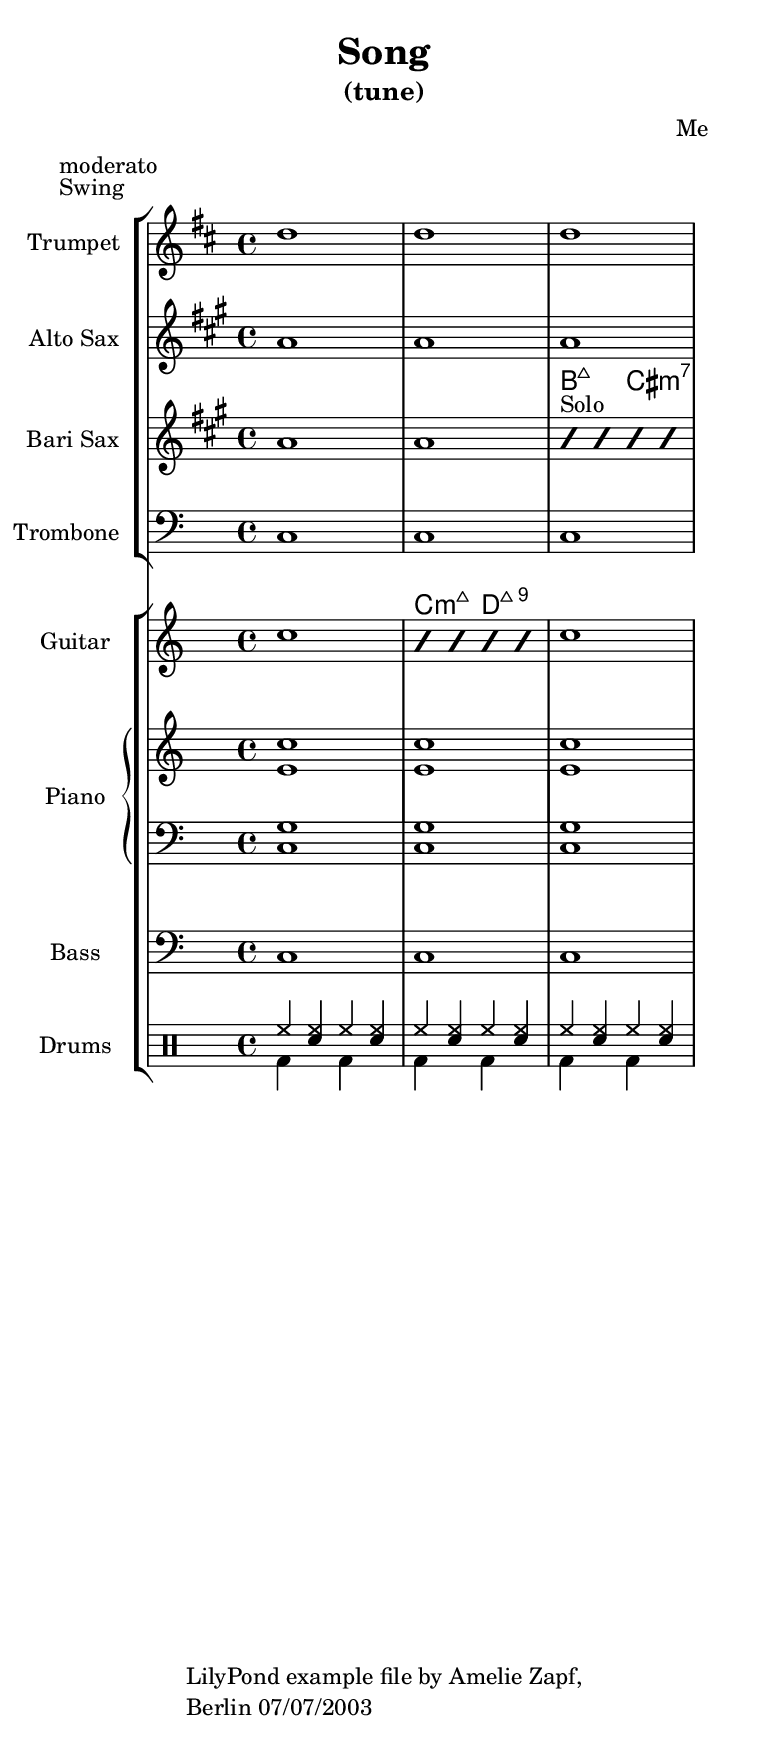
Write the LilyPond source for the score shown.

%% DO NOT EDIT this file manually; it is automatically
%% generated from LSR http://lsr.di.unimi.it
%% Make any changes in LSR itself, or in Documentation/snippets/new/ ,
%% and then run scripts/auxiliar/makelsr.py
%%
%% This file is in the public domain.
\version "2.18.0"

\header {
  lsrtags = "fretted-strings, keyboards, percussion, real-music, template"

  texidoc = "
This is quite an advanced template, for a jazz ensemble. Note that all
instruments are notated in @code{\\key c \\major}. This refers to the
key in concert pitch; the key will be automatically transposed if the
music is within a @code{\\transpose} section.

"
  doctitle = "Jazz combo template"
} % begin verbatim

\header {
  title = "Song"
  subtitle = "(tune)"
  composer = "Me"
  meter = "moderato"
  piece = "Swing"
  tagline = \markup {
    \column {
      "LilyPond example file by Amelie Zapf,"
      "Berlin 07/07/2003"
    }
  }
}
% To make the example display in the documentation
\paper {
  paper-width = 130
}
%#(set-global-staff-size 16)
\include "english.ly"

%%%%%%%%%%%% Some macros %%%%%%%%%%%%%%%%%%%

sl = {
  \override NoteHead.style = #'slash
  \hide Stem
}
nsl = {
  \revert NoteHead.style
  \undo \hide Stem
}
crOn = \override NoteHead.style = #'cross
crOff = \revert NoteHead.style

%% insert chord name style stuff here.

jazzChords = { }

%%%%%%%%%%%% Keys'n'thangs %%%%%%%%%%%%%%%%%

global = { \time 4/4 }

Key = { \key c \major }

% ############ Horns ############

% ------ Trumpet ------
trpt = \transpose c d \relative c'' {
  \Key
  c1 | c | c |
}
trpHarmony = \transpose c' d {
  \jazzChords
}
trumpet = {
  \global
  \set Staff.instrumentName = #"Trumpet"
  \clef treble
  <<
    \trpt
  >>
}

% ------ Alto Saxophone ------
alto = \transpose c a \relative c' {
  \Key
  c1 | c | c |
}
altoHarmony = \transpose c' a {
  \jazzChords
}
altoSax = {
  \global
  \set Staff.instrumentName = #"Alto Sax"
  \clef treble
  <<
    \alto
  >>
}

% ------ Baritone Saxophone ------
bari = \transpose c a' \relative c {
  \Key
  c1
  c1
  \sl
  d4^"Solo" d d d
  \nsl
}
bariHarmony = \transpose c' a \chordmode {
  \jazzChords s1 s d2:maj e:m7
}
bariSax = {
  \global
  \set Staff.instrumentName = #"Bari Sax"
  \clef treble
  <<
    \bari
  >>
}

% ------ Trombone ------
tbone = \relative c {
  \Key
  c1 | c | c
}
tboneHarmony = \chordmode {
  \jazzChords
}
trombone = {
  \global
  \set Staff.instrumentName = #"Trombone"
  \clef bass
  <<
    \tbone
  >>
}

% ############ Rhythm Section #############

% ------ Guitar ------
gtr = \relative c'' {
  \Key
  c1
  \sl
  b4 b b b
  \nsl
  c1
}
gtrHarmony = \chordmode {
  \jazzChords
  s1 c2:min7+ d2:maj9
}
guitar = {
  \global
  \set Staff.instrumentName = #"Guitar"
  \clef treble
  <<
    \gtr
  >>
}

%% ------ Piano ------
rhUpper = \relative c'' {
  \voiceOne
  \Key
  c1 | c | c
}
rhLower = \relative c' {
  \voiceTwo
  \Key
  e1 | e | e
}

lhUpper = \relative c' {
  \voiceOne
  \Key
  g1 | g | g
}
lhLower = \relative c {
  \voiceTwo
  \Key
  c1 | c | c
}

PianoRH = {
  \clef treble
  \global
  \set Staff.midiInstrument = #"acoustic grand"
  <<
    \new Voice = "one" \rhUpper
    \new Voice = "two" \rhLower
  >>
}
PianoLH = {
  \clef bass
  \global
  \set Staff.midiInstrument = #"acoustic grand"
  <<
    \new Voice = "one" \lhUpper
    \new Voice = "two" \lhLower
  >>
}

piano = {
  <<
    \set PianoStaff.instrumentName = #"Piano"
    \new Staff = "upper" \PianoRH
    \new Staff = "lower" \PianoLH
  >>
}

% ------ Bass Guitar ------
Bass = \relative c {
  \Key
  c1 | c | c
}
bass = {
  \global
  \set Staff.instrumentName = #"Bass"
  \clef bass
  <<
    \Bass
  >>
}

% ------ Drums ------
up = \drummode {
  \voiceOne
  hh4 <hh sn> hh <hh sn>
  hh4 <hh sn> hh <hh sn>
  hh4 <hh sn> hh <hh sn>
}
down = \drummode {
  \voiceTwo
  bd4 s bd s
  bd4 s bd s
  bd4 s bd s
}

drumContents = {
  \global
  <<
    \set DrumStaff.instrumentName = #"Drums"
    \new DrumVoice \up
    \new DrumVoice \down
  >>
}

%%%%%%%%% It All Goes Together Here %%%%%%%%%%%%%%%%%%%%%%

\score {
  <<
    \new StaffGroup = "horns" <<
      \new Staff = "trumpet" \trumpet
      \new Staff = "altosax" \altoSax
      \new ChordNames = "barichords" \bariHarmony
      \new Staff = "barisax" \bariSax
      \new Staff = "trombone" \trombone
    >>

    \new StaffGroup = "rhythm" <<
      \new ChordNames = "chords" \gtrHarmony
      \new Staff = "guitar" \guitar
      \new PianoStaff = "piano" \piano
      \new Staff = "bass" \bass
      \new DrumStaff \drumContents
    >>
  >>
  \layout {
    \context { \Staff \RemoveEmptyStaves }
    \context {
      \Score
      \override BarNumber.padding = #3
      \override RehearsalMark.padding = #2
      skipBars = ##t
    }
  }
  \midi { }
}
